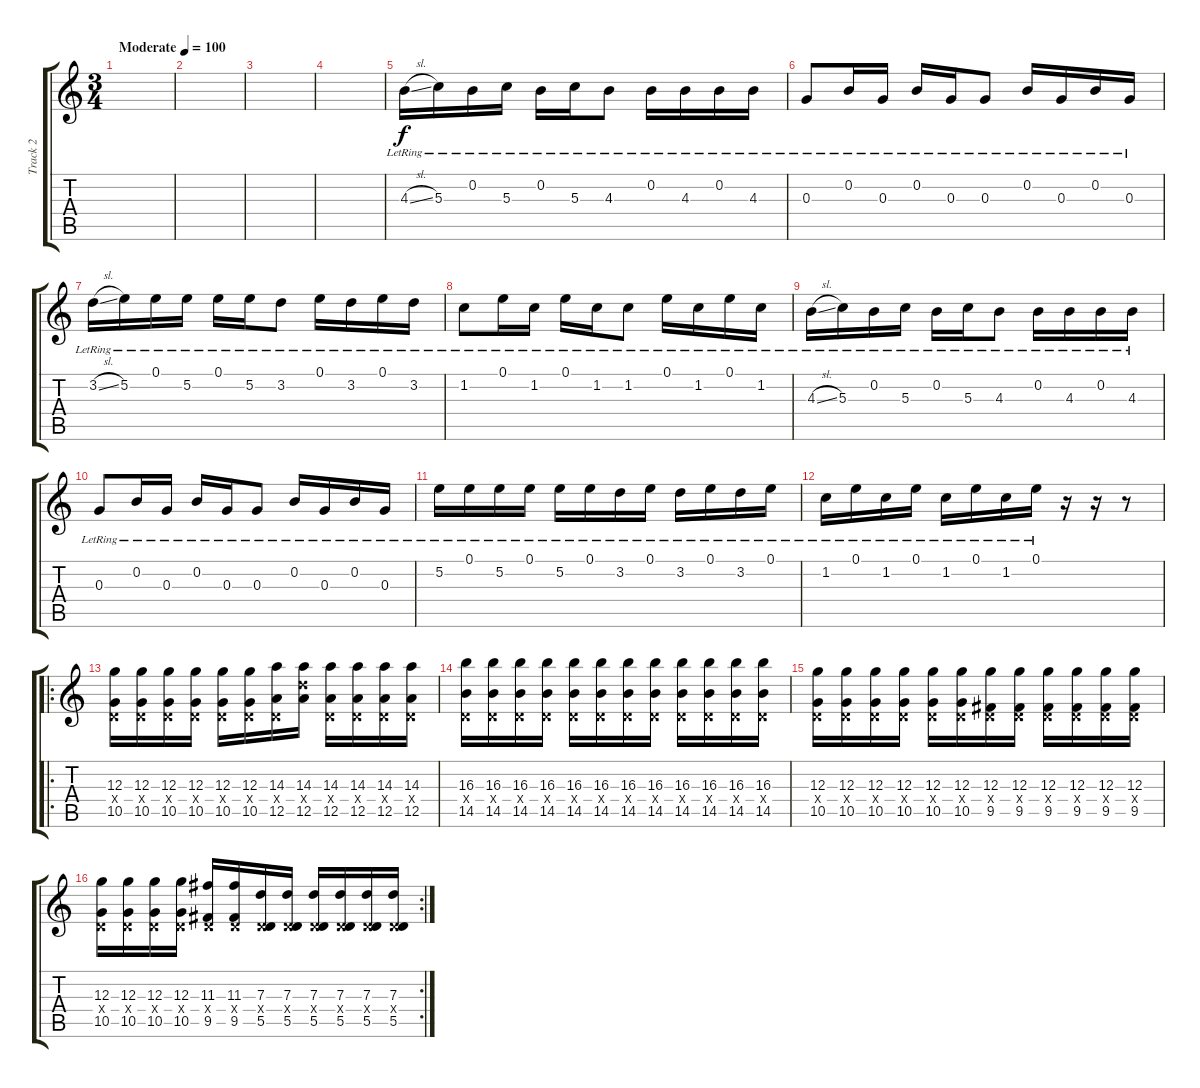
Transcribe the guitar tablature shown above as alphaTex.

\track ("Track 2" "Track 2") {instrument electricguitarclean}
\staff {score tabs}
\tuning (E4 B3 G3 D3 A2 E2) {hide}
\ts (3 4)
\tempo (100 "Moderate")
\clef g2
\ks c
|
|
|
|
4.3{sl lr}.16 5.3{lr}.16 0.2{lr}.16 5.3{lr}.16 0.2{lr}.16 5.3{lr}.16 4.3{lr}.8 0.2{lr}.16 4.3{lr}.16 0.2{lr}.16 4.3{lr}.16 |
0.3{lr}.8 0.2{lr}.16 0.3{lr}.16 0.2{lr}.16 0.3{lr}.16 0.3{lr}.8 0.2{lr}.16 0.3{lr}.16 0.2{lr}.16 0.3{lr}.16 |
3.2{sl lr}.16 5.2{lr}.16 0.1{lr}.16 5.2{lr}.16 0.1{lr}.16 5.2{lr}.16 3.2{lr}.8 0.1{lr}.16 3.2{lr}.16 0.1{lr}.16 3.2{lr}.16 |
1.2{lr}.8 0.1{lr}.16 1.2{lr}.16 0.1{lr}.16 1.2{lr}.16 1.2{lr}.8 0.1{lr}.16 1.2{lr}.16 0.1{lr}.16 1.2{lr}.16 |
4.3{sl lr}.16 5.3{lr}.16 0.2{lr}.16 5.3{lr}.16 0.2{lr}.16 5.3{lr}.16 4.3{lr}.8 0.2{lr}.16 4.3{lr}.16 0.2{lr}.16 4.3{lr}.16 |
0.3{lr}.8 0.2{lr}.16 0.3{lr}.16 0.2{lr}.16 0.3{lr}.16 0.3{lr}.8 0.2{lr}.16 0.3{lr}.16 0.2{lr}.16 0.3{lr}.16 |
5.2{lr}.16 0.1{lr}.16 5.2{lr}.16 0.1{lr}.16 5.2{lr}.16 0.1{lr}.16 3.2{lr}.16 0.1{lr}.16 3.2{lr}.16 0.1{lr}.16 3.2{lr}.16 0.1{lr}.16 |
1.2{lr}.16 0.1{lr}.16 1.2{lr}.16 0.1{lr}.16 1.2{lr}.16 0.1{lr}.16 1.2{lr}.16 0.1{lr}.16 r.16 r.16 r.8 |
\ro
(12.3 0.4{x} 10.5).16{balance 16 instrument electricguitarclean} (12.3 0.4{x} 10.5).16 (12.3 0.4{x} 10.5).16 (12.3 0.4{x} 10.5).16 (12.3 0.4{x} 10.5).16 (12.3 0.4{x} 10.5).16 (14.3 0.4{x} 12.5).16 (14.3 12.4{x} 12.5).16 (14.3 0.4{x} 12.5).16 (14.3 0.4{x} 12.5).16 (14.3 0.4{x} 12.5).16 (14.3 0.4{x} 12.5).16 |
(16.3 0.4{x} 14.5).16 (16.3 0.4{x} 14.5).16 (16.3 0.4{x} 14.5).16 (16.3 0.4{x} 14.5).16 (16.3 0.4{x} 14.5).16 (16.3 0.4{x} 14.5).16 (16.3 0.4{x} 14.5).16 (16.3 0.4{x} 14.5).16 (16.3 0.4{x} 14.5).16 (16.3 0.4{x} 14.5).16 (16.3 0.4{x} 14.5).16 (16.3 0.4{x} 14.5).16 |
(12.3 0.4{x} 10.5).16 (12.3 0.4{x} 10.5).16 (12.3 0.4{x} 10.5).16 (12.3 0.4{x} 10.5).16 (12.3 0.4{x} 10.5).16 (12.3 0.4{x} 10.5).16 (12.3 0.4{x} 9.5).16 (12.3 0.4{x} 9.5).16 (12.3 0.4{x} 9.5).16 (12.3 0.4{x} 9.5).16 (12.3 0.4{x} 9.5).16 (12.3 0.4{x} 9.5).16 |
\rc 2
(12.3 0.4{x} 10.5).16 (12.3 0.4{x} 10.5).16 (12.3 0.4{x} 10.5).16 (12.3 0.4{x} 10.5).16 (11.3 0.4{x} 9.5).16 (11.3 0.4{x} 9.5).16 (7.3 0.4{x} 5.5).16 (7.3 0.4{x} 5.5).16 (7.3 0.4{x} 5.5).16 (7.3 0.4{x} 5.5).16 (7.3 0.4{x} 5.5).16 (7.3 0.4{x} 5.5).16
